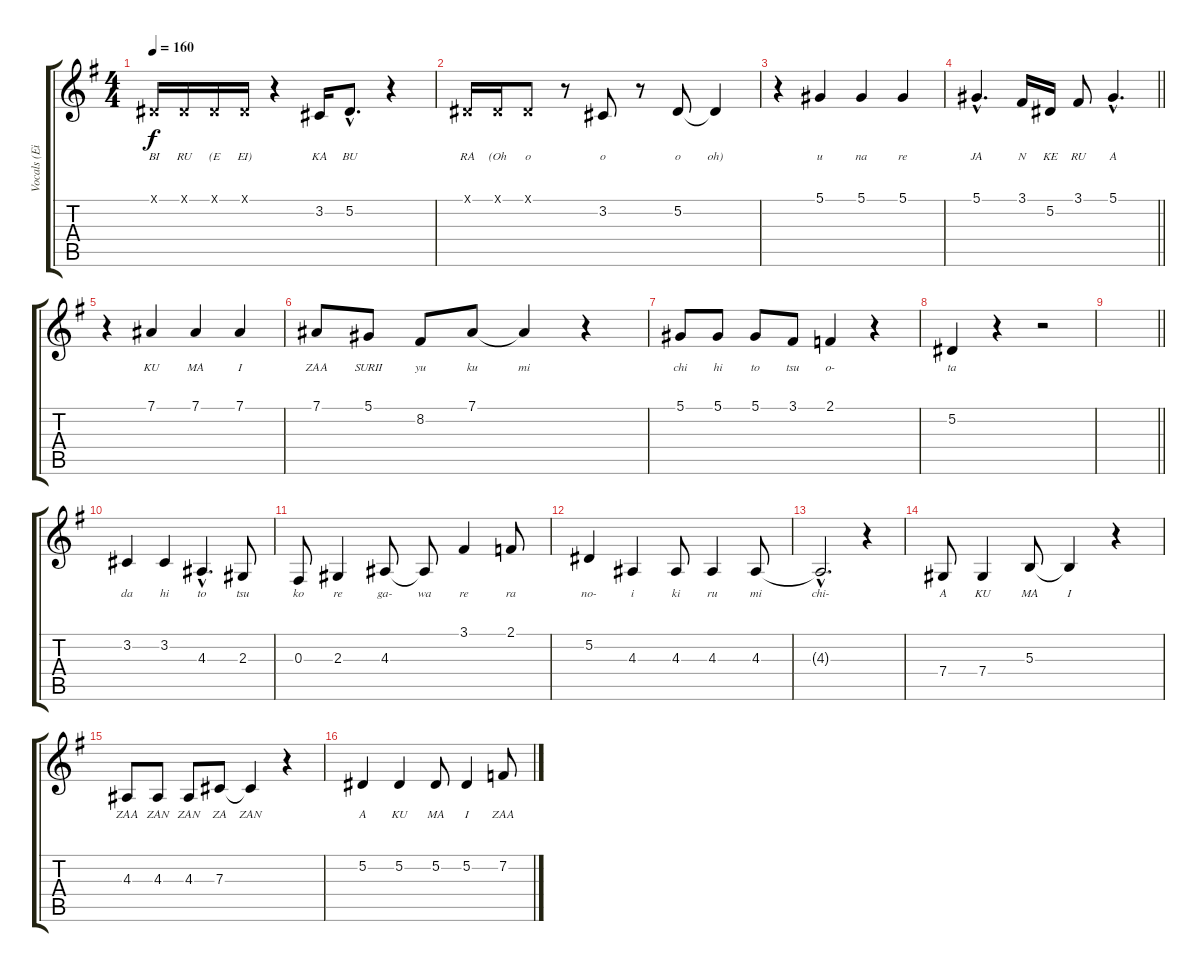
\track ("Vocals (Eizo)" "Vocals (Ei") {instrument flute}
\staff {score tabs}
\tuning (Eb4 Bb3 Gb3 Db3 Ab2 Eb2) {hide}
\ts (4 4)
\tempo 160
\clef g2
\ks g
0.1{x}.16{lyrics (0 "BI") lyrics (1 "") lyrics (2 "") lyrics (3 "") lyrics (4 "") dy f} 0.1{x}.16{lyrics (0 "RU") lyrics (1 "") lyrics (2 "") lyrics (3 "") lyrics (4 "")} 0.1{x}.16{lyrics (0 "(E") lyrics (1 "") lyrics (2 "") lyrics (3 "") lyrics (4 "")} 0.1{x}.16{lyrics (0 "EI)") lyrics (1 "") lyrics (2 "") lyrics (3 "") lyrics (4 "")} r.4 3.2.16{lyrics (0 "KA") lyrics (1 "") lyrics (2 "") lyrics (3 "") lyrics (4 "")} 5.2{hac}.8{d lyrics (0 "BU") lyrics (1 "") lyrics (2 "") lyrics (3 "") lyrics (4 "")} r.4 |
0.1{x}.16{lyrics (0 "RA") lyrics (1 "") lyrics (2 "") lyrics (3 "") lyrics (4 "")} 0.1{x}.16{lyrics (0 "(Oh") lyrics (1 "") lyrics (2 "") lyrics (3 "") lyrics (4 "")} 0.1{x}.8{lyrics (0 "o") lyrics (1 "") lyrics (2 "") lyrics (3 "") lyrics (4 "")} r.8 3.2.8{lyrics (0 "o") lyrics (1 "") lyrics (2 "") lyrics (3 "") lyrics (4 "")} r.8 5.2.8{lyrics (0 "o") lyrics (1 "") lyrics (2 "") lyrics (3 "") lyrics (4 "")} 5.2{t}.4{lyrics (0 "oh)") lyrics (1 "") lyrics (2 "") lyrics (3 "") lyrics (4 "")} |
r.4 5.1.4{lyrics (0 "u") lyrics (1 "") lyrics (2 "") lyrics (3 "") lyrics (4 "")} 5.1.4{lyrics (0 "na") lyrics (1 "") lyrics (2 "") lyrics (3 "") lyrics (4 "")} 5.1.4{lyrics (0 "re") lyrics (1 "") lyrics (2 "") lyrics (3 "") lyrics (4 "")} |
\barLineRight lightlight
5.1{hac}.4{d lyrics (0 "JA") lyrics (1 "") lyrics (2 "") lyrics (3 "") lyrics (4 "")} 3.1.16{lyrics (0 "N") lyrics (1 "") lyrics (2 "") lyrics (3 "") lyrics (4 "")} 5.2.16{lyrics (0 "KE") lyrics (1 "") lyrics (2 "") lyrics (3 "") lyrics (4 "")} 3.1.8{lyrics (0 "RU") lyrics (1 "") lyrics (2 "") lyrics (3 "") lyrics (4 "")} 5.1{hac}.4{d lyrics (0 "A") lyrics (1 "") lyrics (2 "") lyrics (3 "") lyrics (4 "")} |
r.4 7.1.4{lyrics (0 "KU") lyrics (1 "") lyrics (2 "") lyrics (3 "") lyrics (4 "")} 7.1.4{lyrics (0 "MA") lyrics (1 "") lyrics (2 "") lyrics (3 "") lyrics (4 "")} 7.1.4{lyrics (0 "I") lyrics (1 "") lyrics (2 "") lyrics (3 "") lyrics (4 "")} |
7.1.8{lyrics (0 "ZAA") lyrics (1 "") lyrics (2 "") lyrics (3 "") lyrics (4 "")} 5.1.8{lyrics (0 "SURII") lyrics (1 "") lyrics (2 "") lyrics (3 "") lyrics (4 "")} 8.2.8{lyrics (0 "yu") lyrics (1 "") lyrics (2 "") lyrics (3 "") lyrics (4 "")} 7.1.8{lyrics (0 "ku") lyrics (1 "") lyrics (2 "") lyrics (3 "") lyrics (4 "")} 7.1{t}.4{lyrics (0 "mi") lyrics (1 "") lyrics (2 "") lyrics (3 "") lyrics (4 "")} r.4 |
5.1.8{lyrics (0 "chi") lyrics (1 "") lyrics (2 "") lyrics (3 "") lyrics (4 "")} 5.1.8{lyrics (0 "hi") lyrics (1 "") lyrics (2 "") lyrics (3 "") lyrics (4 "")} 5.1.8{lyrics (0 "to") lyrics (1 "") lyrics (2 "") lyrics (3 "") lyrics (4 "")} 3.1.8{lyrics (0 "tsu") lyrics (1 "") lyrics (2 "") lyrics (3 "") lyrics (4 "")} 2.1.4{lyrics (0 "o-") lyrics (1 "") lyrics (2 "") lyrics (3 "") lyrics (4 "")} r.4 |
5.2.4{lyrics (0 "ta") lyrics (1 "") lyrics (2 "") lyrics (3 "") lyrics (4 "")} r.4 r.2 |
\barLineRight lightlight
|
3.2.4{lyrics (0 "da") lyrics (1 "") lyrics (2 "") lyrics (3 "") lyrics (4 "")} 3.2.4{lyrics (0 "hi") lyrics (1 "") lyrics (2 "") lyrics (3 "") lyrics (4 "")} 4.3{hac}.4{d lyrics (0 "to") lyrics (1 "") lyrics (2 "") lyrics (3 "") lyrics (4 "")} 2.3.8{lyrics (0 "tsu") lyrics (1 "") lyrics (2 "") lyrics (3 "") lyrics (4 "")} |
0.3.8{lyrics (0 "ko") lyrics (1 "") lyrics (2 "") lyrics (3 "") lyrics (4 "")} 2.3.4{lyrics (0 "re") lyrics (1 "") lyrics (2 "") lyrics (3 "") lyrics (4 "")} 4.3.8{lyrics (0 "ga-") lyrics (1 "") lyrics (2 "") lyrics (3 "") lyrics (4 "")} 4.3{t}.8{lyrics (0 "wa") lyrics (1 "") lyrics (2 "") lyrics (3 "") lyrics (4 "")} 3.1.4{lyrics (0 "re") lyrics (1 "") lyrics (2 "") lyrics (3 "") lyrics (4 "")} 2.1.8{lyrics (0 "ra") lyrics (1 "") lyrics (2 "") lyrics (3 "") lyrics (4 "")} |
5.2.4{lyrics (0 "no-") lyrics (1 "") lyrics (2 "") lyrics (3 "") lyrics (4 "")} 4.3.4{lyrics (0 "i") lyrics (1 "") lyrics (2 "") lyrics (3 "") lyrics (4 "")} 4.3.8{lyrics (0 "ki") lyrics (1 "") lyrics (2 "") lyrics (3 "") lyrics (4 "")} 4.3.4{lyrics (0 "ru") lyrics (1 "") lyrics (2 "") lyrics (3 "") lyrics (4 "")} 4.3.8{lyrics (0 "mi") lyrics (1 "") lyrics (2 "") lyrics (3 "") lyrics (4 "")} |
4.3{hac t}.2{d lyrics (0 "chi-") lyrics (1 "") lyrics (2 "") lyrics (3 "") lyrics (4 "")} r.4 |
7.4.8{lyrics (0 "A") lyrics (1 "") lyrics (2 "") lyrics (3 "") lyrics (4 "")} 7.4.4{lyrics (0 "KU") lyrics (1 "") lyrics (2 "") lyrics (3 "") lyrics (4 "")} 5.3.8{lyrics (0 "MA") lyrics (1 "") lyrics (2 "") lyrics (3 "") lyrics (4 "")} 5.3{t}.4{lyrics (0 "I") lyrics (1 "") lyrics (2 "") lyrics (3 "") lyrics (4 "")} r.4 |
4.3.8{lyrics (0 "ZAA") lyrics (1 "") lyrics (2 "") lyrics (3 "") lyrics (4 "")} 4.3.8{lyrics (0 "ZAN") lyrics (1 "") lyrics (2 "") lyrics (3 "") lyrics (4 "")} 4.3.8{lyrics (0 "ZAN") lyrics (1 "") lyrics (2 "") lyrics (3 "") lyrics (4 "")} 7.3.8{lyrics (0 "ZA") lyrics (1 "") lyrics (2 "") lyrics (3 "") lyrics (4 "")} 7.3{t}.4{lyrics (0 "ZAN") lyrics (1 "") lyrics (2 "") lyrics (3 "") lyrics (4 "")} r.4 |
5.2.4{lyrics (0 "A") lyrics (1 "") lyrics (2 "") lyrics (3 "") lyrics (4 "")} 5.2.4{lyrics (0 "KU") lyrics (1 "") lyrics (2 "") lyrics (3 "") lyrics (4 "")} 5.2.8{lyrics (0 "MA") lyrics (1 "") lyrics (2 "") lyrics (3 "") lyrics (4 "")} 5.2.4{lyrics (0 "I") lyrics (1 "") lyrics (2 "") lyrics (3 "") lyrics (4 "")} 7.2.8{lyrics (0 "ZAA") lyrics (1 "") lyrics (2 "") lyrics (3 "") lyrics (4 "")}
